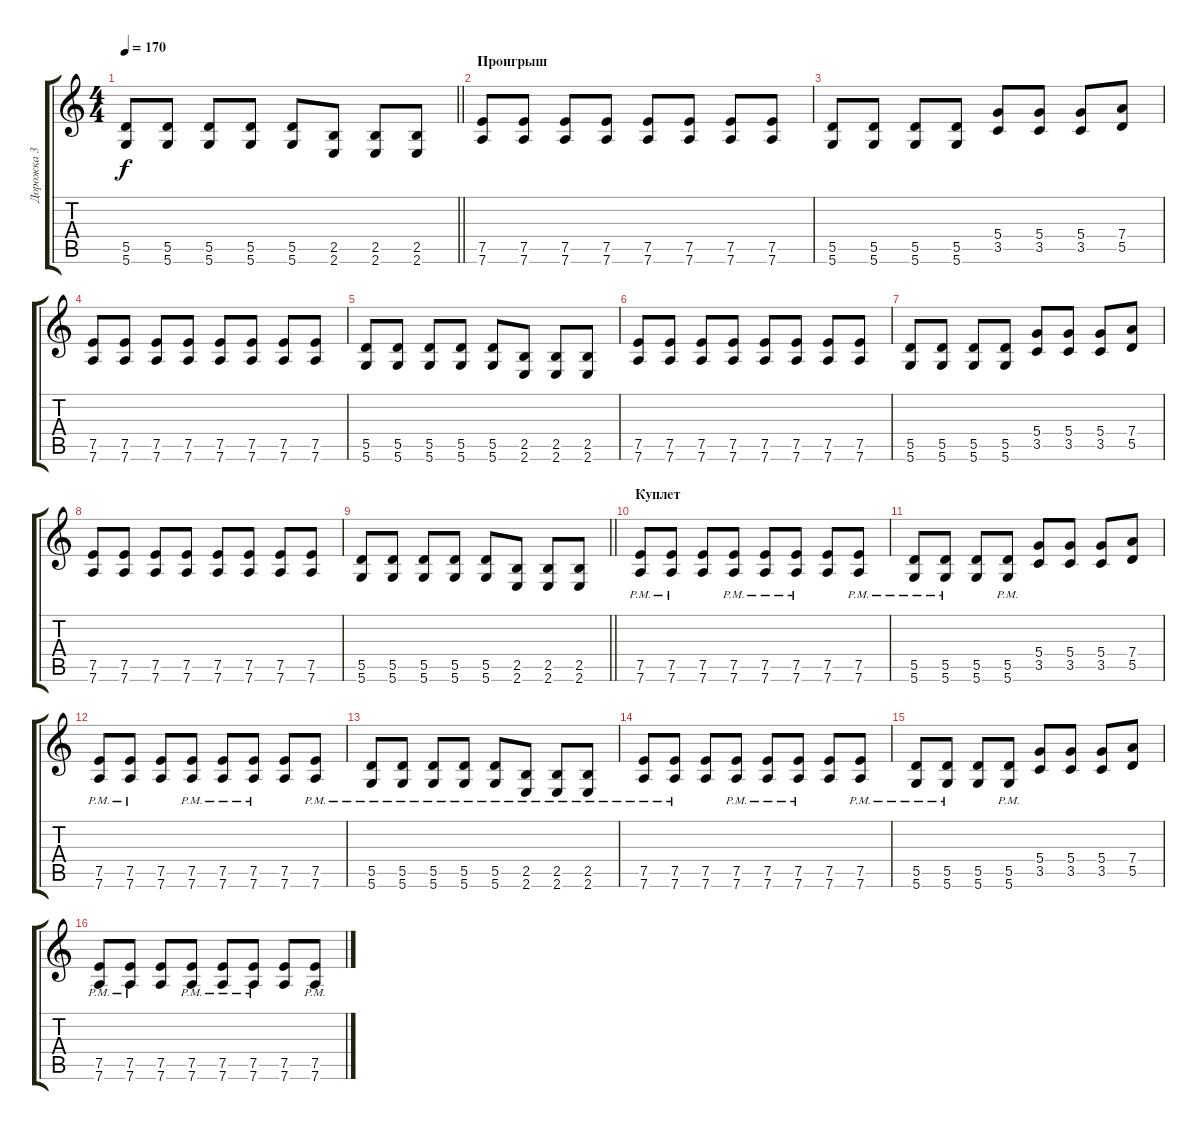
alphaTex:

\track ("Дорожка 3" "Дорожка 3") {instrument distortionguitar}
\staff {score tabs}
\tuning (E4 B3 G3 D3 A2 D2) {hide}
\ts (4 4)
\tempo 170
\clef g2
\barLineRight lightlight
\ks c
(5.5 5.6).8{dy f} (5.5 5.6).8 (5.5 5.6).8 (5.5 5.6).8 (5.5 5.6).8 (2.5 2.6).8 (2.5 2.6).8 (2.5 2.6).8 |
\section ("" "Проигрыш")
(7.5 7.6).8 (7.5 7.6).8 (7.5 7.6).8 (7.5 7.6).8 (7.5 7.6).8 (7.5 7.6).8 (7.5 7.6).8 (7.5 7.6).8 |
(5.5 5.6).8 (5.5 5.6).8 (5.5 5.6).8 (5.5 5.6).8 (5.4 3.5).8 (5.4 3.5).8 (5.4 3.5).8 (7.4 5.5).8 |
(7.5 7.6).8 (7.5 7.6).8 (7.5 7.6).8 (7.5 7.6).8 (7.5 7.6).8 (7.5 7.6).8 (7.5 7.6).8 (7.5 7.6).8 |
(5.5 5.6).8 (5.5 5.6).8 (5.5 5.6).8 (5.5 5.6).8 (5.5 5.6).8 (2.5 2.6).8 (2.5 2.6).8 (2.5 2.6).8 |
(7.5 7.6).8 (7.5 7.6).8 (7.5 7.6).8 (7.5 7.6).8 (7.5 7.6).8 (7.5 7.6).8 (7.5 7.6).8 (7.5 7.6).8 |
(5.5 5.6).8 (5.5 5.6).8 (5.5 5.6).8 (5.5 5.6).8 (5.4 3.5).8 (5.4 3.5).8 (5.4 3.5).8 (7.4 5.5).8 |
(7.5 7.6).8 (7.5 7.6).8 (7.5 7.6).8 (7.5 7.6).8 (7.5 7.6).8 (7.5 7.6).8 (7.5 7.6).8 (7.5 7.6).8 |
\barLineRight lightlight
(5.5 5.6).8 (5.5 5.6).8 (5.5 5.6).8 (5.5 5.6).8 (5.5 5.6).8 (2.5 2.6).8 (2.5 2.6).8 (2.5 2.6).8 |
\section ("" "Куплет")
(7.5{pm} 7.6{pm}).8 (7.5{pm} 7.6{pm}).8 (7.5 7.6).8 (7.5{pm} 7.6{pm}).8 (7.5{pm} 7.6{pm}).8 (7.5{pm} 7.6{pm}).8 (7.5 7.6).8 (7.5{pm} 7.6{pm}).8 |
(5.5{pm} 5.6{pm}).8 (5.5{pm} 5.6{pm}).8 (5.5 5.6).8 (5.5{pm} 5.6{pm}).8 (5.4 3.5).8 (5.4 3.5).8 (5.4 3.5).8 (7.4 5.5).8 |
(7.5{pm} 7.6{pm}).8 (7.5{pm} 7.6{pm}).8 (7.5 7.6).8 (7.5{pm} 7.6{pm}).8 (7.5{pm} 7.6{pm}).8 (7.5{pm} 7.6{pm}).8 (7.5 7.6).8 (7.5{pm} 7.6{pm}).8 |
(5.5{pm} 5.6{pm}).8 (5.5{pm} 5.6{pm}).8 (5.5{pm} 5.6{pm}).8 (5.5{pm} 5.6{pm}).8 (5.5{pm} 5.6{pm}).8 (2.5{pm} 2.6{pm}).8 (2.5{pm} 2.6{pm}).8 (2.5{pm} 2.6{pm}).8 |
(7.5{pm} 7.6{pm}).8 (7.5{pm} 7.6{pm}).8 (7.5 7.6).8 (7.5{pm} 7.6{pm}).8 (7.5{pm} 7.6{pm}).8 (7.5{pm} 7.6{pm}).8 (7.5 7.6).8 (7.5{pm} 7.6{pm}).8 |
(5.5{pm} 5.6{pm}).8 (5.5{pm} 5.6{pm}).8 (5.5 5.6).8 (5.5{pm} 5.6{pm}).8 (5.4 3.5).8 (5.4 3.5).8 (5.4 3.5).8 (7.4 5.5).8 |
(7.5{pm} 7.6{pm}).8 (7.5{pm} 7.6{pm}).8 (7.5 7.6).8 (7.5{pm} 7.6{pm}).8 (7.5{pm} 7.6{pm}).8 (7.5{pm} 7.6{pm}).8 (7.5 7.6).8 (7.5{pm} 7.6{pm}).8
